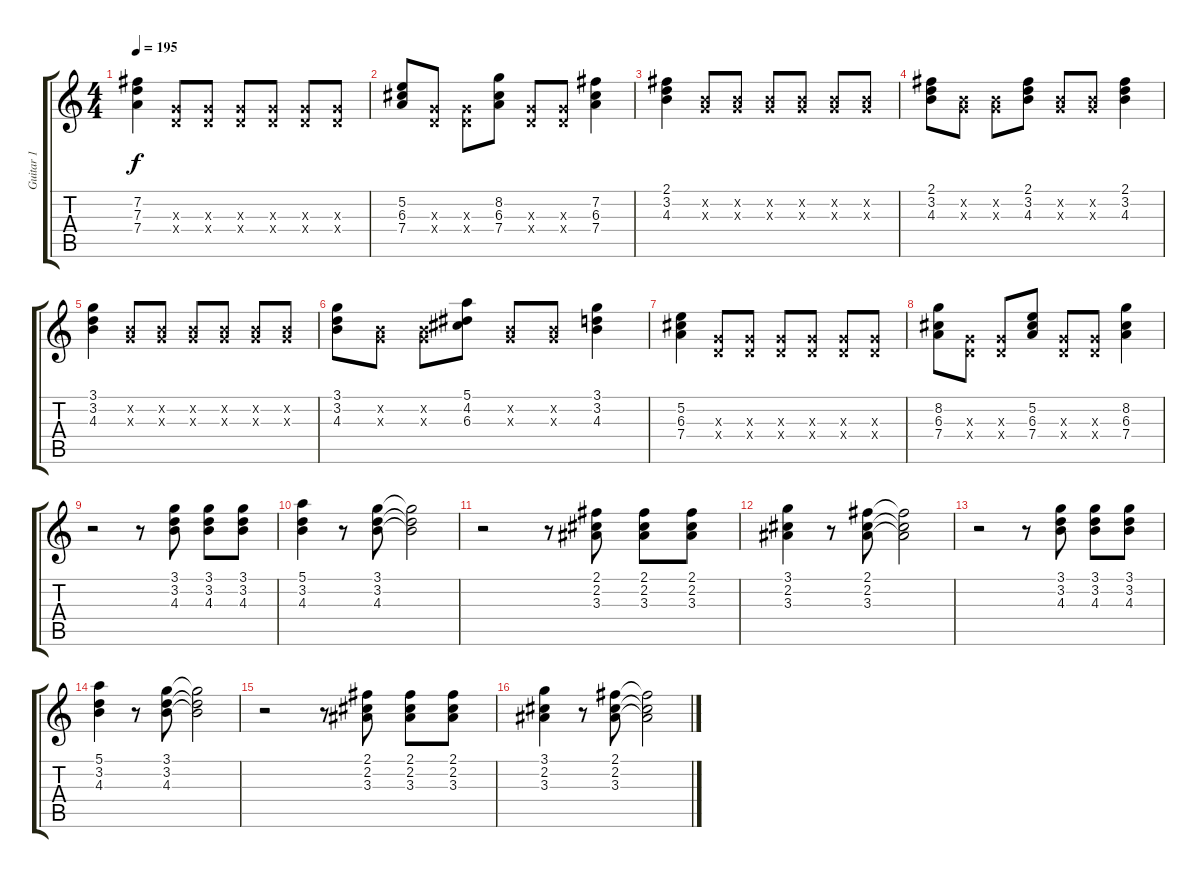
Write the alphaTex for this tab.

\track ("Guitar 1" "Guitar 1") {instrument acousticguitarnylon}
\staff {score tabs}
\tuning (E4 B3 G3 D3 A2 E2) {hide}
\ts (4 4)
\tempo 195
\clef g2
\ks c
(7.2 7.3 7.4).4{dy f} (0.3{x} 0.4{x}).8 (0.3{x} 0.4{x}).8 (0.3{x} 0.4{x}).8 (0.3{x} 0.4{x}).8 (0.3{x} 0.4{x}).8 (0.3{x} 0.4{x}).8 |
(5.2 6.3 7.4).8 (0.3{x} 0.4{x}).8 (0.3{x} 0.4{x}).8 (8.2 6.3 7.4).8 (0.3{x} 0.4{x}).8 (0.3{x} 0.4{x}).8 (7.2 6.3 7.4).4 |
(2.1 3.2 4.3).4 (0.2{x} 0.3{x}).8 (0.2{x} 0.3{x}).8 (0.2{x} 0.3{x}).8 (0.2{x} 0.3{x}).8 (0.2{x} 0.3{x}).8 (0.2{x} 0.3{x}).8 |
(2.1 3.2 4.3).8 (0.2{x} 0.3{x}).8 (0.2{x} 0.3{x}).8 (2.1 3.2 4.3).8 (0.2{x} 0.3{x}).8 (0.2{x} 0.3{x}).8 (2.1 3.2 4.3).4 |
(3.1 3.2 4.3).4 (0.2{x} 0.3{x}).8 (0.2{x} 0.3{x}).8 (0.2{x} 0.3{x}).8 (0.2{x} 0.3{x}).8 (0.2{x} 0.3{x}).8 (0.2{x} 0.3{x}).8 |
(3.1 3.2 4.3).8 (0.2{x} 0.3{x}).8 (0.2{x} 0.3{x}).8 (5.1 4.2 6.3).8 (0.2{x} 0.3{x}).8 (0.2{x} 0.3{x}).8 (3.1 3.2 4.3).4 |
(5.2 6.3 7.4).4 (0.3{x} 0.4{x}).8 (0.3{x} 0.4{x}).8 (0.3{x} 0.4{x}).8 (0.3{x} 0.4{x}).8 (0.3{x} 0.4{x}).8 (0.3{x} 0.4{x}).8 |
(8.2 6.3 7.4).8 (0.3{x} 0.4{x}).8 (0.3{x} 0.4{x}).8 (5.2 6.3 7.4).8 (0.3{x} 0.4{x}).8 (0.3{x} 0.4{x}).8 (8.2 6.3 7.4).4 |
r.2 r.8 (3.1 3.2 4.3).8 (3.1 3.2 4.3).8 (3.1 3.2 4.3).8 |
(5.1 3.2 4.3).4 r.8 (3.1 3.2 4.3).8 (3.1{t} 3.2{t} 4.3{t}).2 |
r.2 r.8 (2.1 2.2 3.3).8 (2.1 2.2 3.3).8 (2.1 2.2 3.3).8 |
(3.1 2.2 3.3).4 r.8 (2.1 2.2 3.3).8 (2.1{t} 2.2{t} 3.3{t}).2 |
r.2 r.8 (3.1 3.2 4.3).8 (3.1 3.2 4.3).8 (3.1 3.2 4.3).8 |
(5.1 3.2 4.3).4 r.8 (3.1 3.2 4.3).8 (3.1{t} 3.2{t} 4.3{t}).2 |
r.2 r.8 (2.1 2.2 3.3).8 (2.1 2.2 3.3).8 (2.1 2.2 3.3).8 |
(3.1 2.2 3.3).4 r.8 (2.1 2.2 3.3).8 (2.1{t} 2.2{t} 3.3{t}).2
